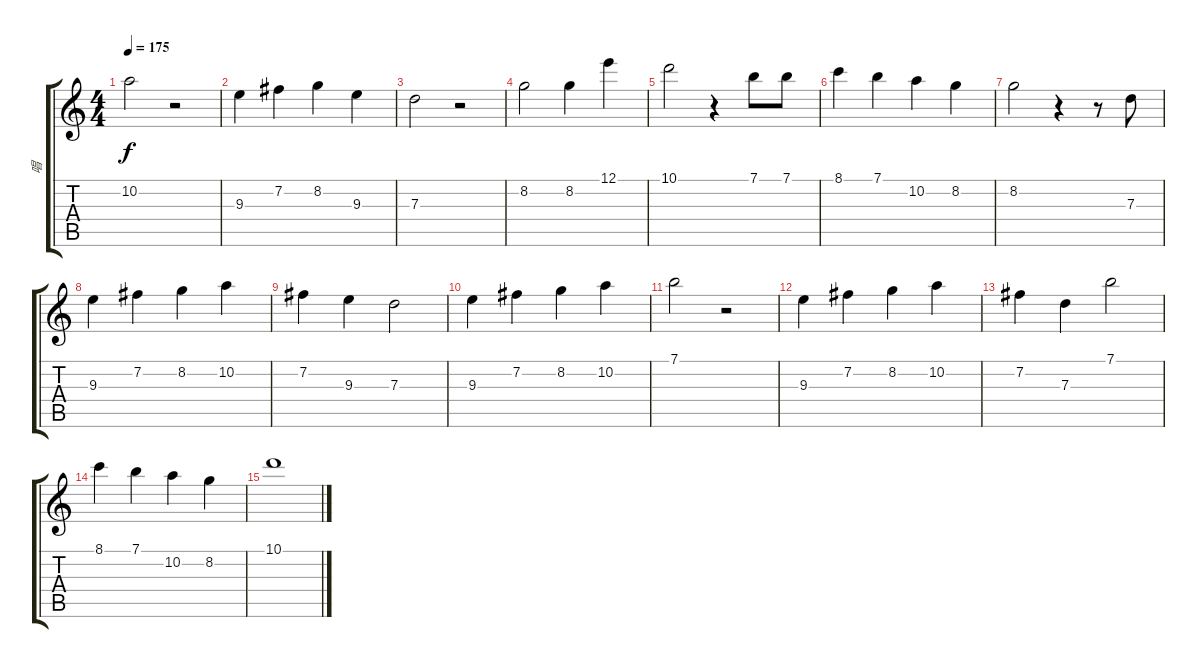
\track ("唱" "唱") {instrument distortionguitar bank 4}
\staff {score tabs}
\tuning (E4 B3 G3 D3 A2 E2) {hide}
\ts (4 4)
\tempo 175
\clef g2
\ks c
10.2.2{dy f} r.2 |
9.3.4 7.2.4 8.2.4 9.3.4 |
7.3.2 r.2 |
8.2.2 8.2.4 12.1.4 |
10.1.2 r.4 7.1.8 7.1.8 |
8.1.4 7.1.4 10.2.4 8.2.4 |
8.2.2 r.4 r.8 7.3.8 |
9.3.4 7.2.4 8.2.4 10.2.4 |
7.2.4 9.3.4 7.3.2 |
9.3.4 7.2.4 8.2.4 10.2.4 |
7.1.2 r.2 |
9.3.4 7.2.4 8.2.4 10.2.4 |
7.2.4 7.3.4 7.1.2 |
8.1.4 7.1.4 10.2.4 8.2.4 |
10.1.1
